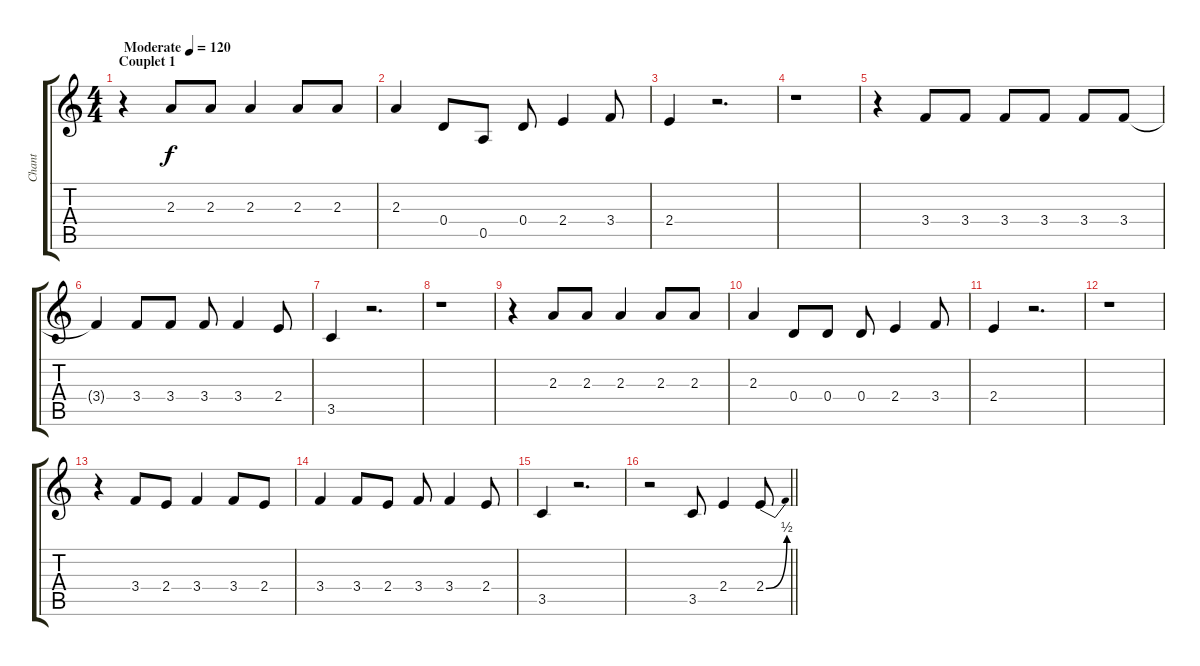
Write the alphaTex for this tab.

\track ("Chant" "Chant") {instrument electricguitarjazz}
\staff {score tabs}
\tuning (E4 B3 G3 D3 A2 E2) {hide}
\ts (4 4)
\section ("" "Couplet 1")
\tempo (120 "Moderate")
\clef g2
\ks c
r.4{dy f instrument electricguitarjazz} 2.3.8 2.3.8 2.3.4 2.3.8 2.3.8 |
2.3.4 0.4.8 0.5.8 0.4.8 2.4.4 3.4.8 |
2.4.4 r.2{d} |
r.1 |
r.4 3.4.8 3.4.8 3.4.8 3.4.8 3.4.8 3.4.8 |
3.4{t}.4 3.4.8 3.4.8 3.4.8 3.4.4 2.4.8 |
3.5.4 r.2{d} |
r.1 |
r.4 2.3.8 2.3.8 2.3.4 2.3.8 2.3.8 |
2.3.4 0.4.8 0.4.8 0.4.8 2.4.4 3.4.8 |
2.4.4 r.2{d} |
r.1 |
r.4 3.4.8 2.4.8 3.4.4 3.4.8 2.4.8 |
3.4.4 3.4.8 2.4.8 3.4.8 3.4.4 2.4.8 |
3.5.4 r.2{d} |
\barLineRight lightlight
r.2 3.5.8 2.4.4 2.4{be (bend 0 0 60 2) sl}.8
